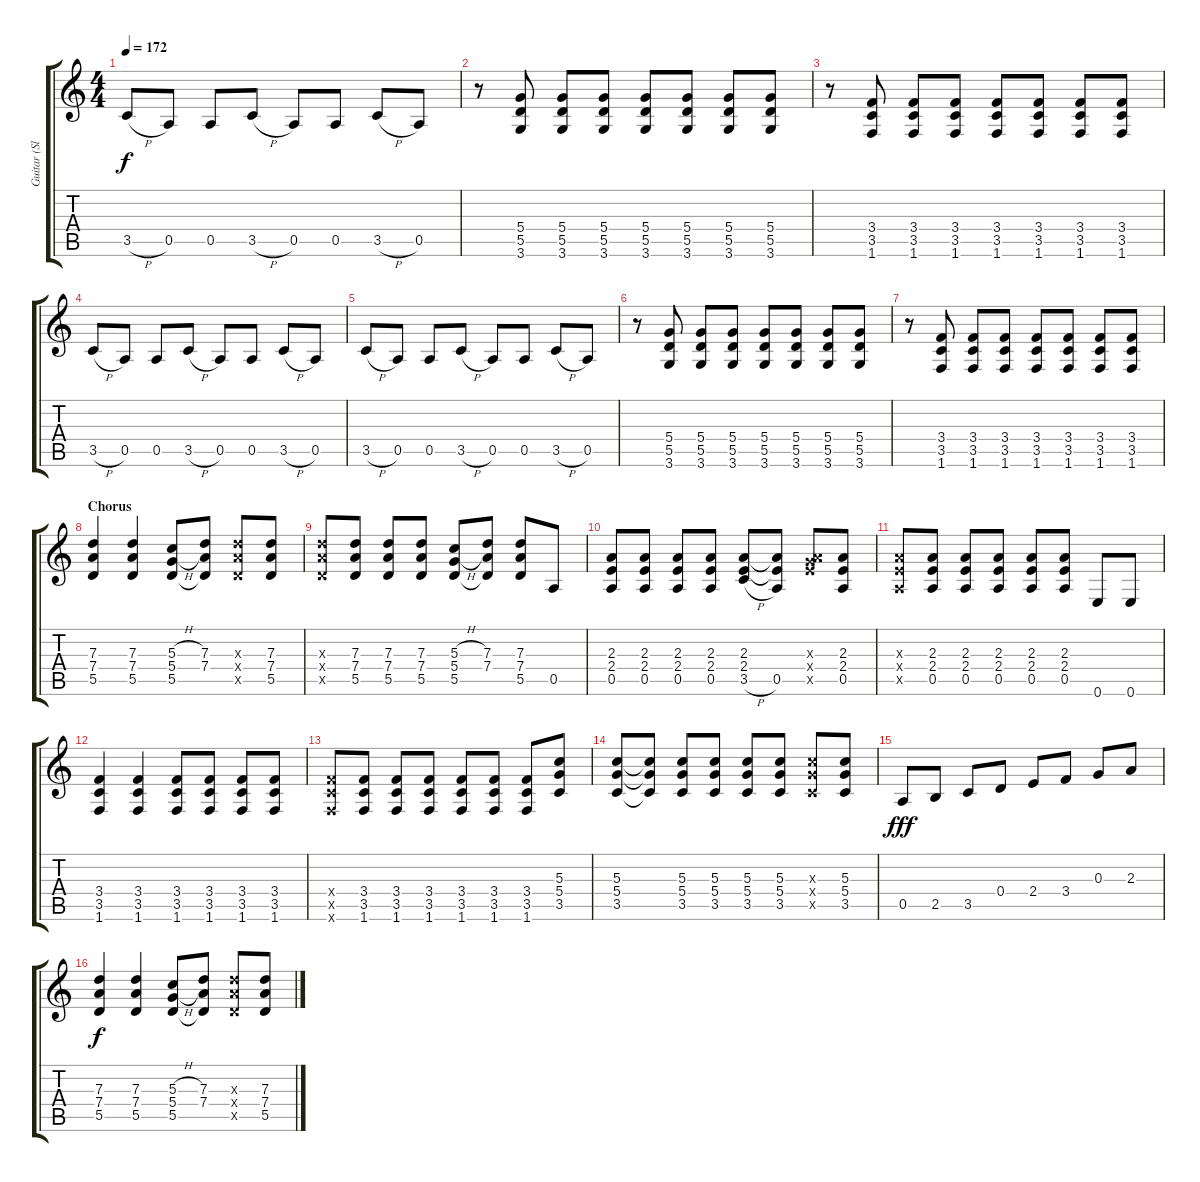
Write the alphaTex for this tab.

\track ("Guitar (Slash)" "Guitar (Sl") {instrument overdrivenguitar}
\staff {score tabs}
\tuning (E4 B3 G3 D3 A2 E2) {hide}
\ts (4 4)
\tempo 172
\clef g2
\ks c
3.5{h}.8{dy f} 0.5.8 0.5.8 3.5{h}.8 0.5.8 0.5.8 3.5{h}.8 0.5.8 |
r.8 (5.4 5.5 3.6).8 (5.4 5.5 3.6).8 (5.4 5.5 3.6).8 (5.4 5.5 3.6).8 (5.4 5.5 3.6).8 (5.4 5.5 3.6).8 (5.4 5.5 3.6).8 |
r.8 (3.4 3.5 1.6).8 (3.4 3.5 1.6).8 (3.4 3.5 1.6).8 (3.4 3.5 1.6).8 (3.4 3.5 1.6).8 (3.4 3.5 1.6).8 (3.4 3.5 1.6).8 |
3.5{h}.8 0.5.8 0.5.8 3.5{h}.8 0.5.8 0.5.8 3.5{h}.8 0.5.8 |
3.5{h}.8 0.5.8 0.5.8 3.5{h}.8 0.5.8 0.5.8 3.5{h}.8 0.5.8 |
r.8 (5.4 5.5 3.6).8 (5.4 5.5 3.6).8 (5.4 5.5 3.6).8 (5.4 5.5 3.6).8 (5.4 5.5 3.6).8 (5.4 5.5 3.6).8 (5.4 5.5 3.6).8 |
r.8 (3.4 3.5 1.6).8 (3.4 3.5 1.6).8 (3.4 3.5 1.6).8 (3.4 3.5 1.6).8 (3.4 3.5 1.6).8 (3.4 3.5 1.6).8 (3.4 3.5 1.6).8 |
\section ("" "Chorus")
(7.3 7.4 5.5).4 (7.3 7.4 5.5).4 (5.3{h} 5.4{h} 5.5).8 (7.3 7.4 5.5{t}).8 (7.3{x} 7.4{x} 5.5{x}).8 (7.3 7.4 5.5).8 |
(7.3{x} 7.4{x} 5.5{x}).8 (7.3 7.4 5.5).8 (7.3 7.4 5.5).8 (7.3 7.4 5.5).8 (5.3{h} 5.4{h} 5.5).8 (7.3 7.4 5.5{t}).8 (7.3 7.4 5.5).8 0.5.8 |
(2.3 2.4 0.5).8 (2.3 2.4 0.5).8 (2.3 2.4 0.5).8 (2.3 2.4 0.5).8 (2.3 2.4 3.5{h}).8 (2.3{t} 2.4{t} 0.5).8 (0.3{x} 7.4{x} 7.5{x}).8 (2.3 2.4 0.5).8 |
(2.3{x} 2.4{x} 0.5{x}).8 (2.3 2.4 0.5).8 (2.3 2.4 0.5).8 (2.3 2.4 0.5).8 (2.3 2.4 0.5).8 (2.3 2.4 0.5).8 0.6.8 0.6.8 |
(3.4 3.5 1.6).4 (3.4 3.5 1.6).4 (3.4 3.5 1.6).8 (3.4 3.5 1.6).8 (3.4 3.5 1.6).8 (3.4 3.5 1.6).8 |
(3.4{x} 3.5{x} 1.6{x}).8 (3.4 3.5 1.6).8 (3.4 3.5 1.6).8 (3.4 3.5 1.6).8 (3.4 3.5 1.6).8 (3.4 3.5 1.6).8 (3.4 3.5 1.6).8 (5.3 5.4 3.5).8 |
(5.3 5.4 3.5).8 (5.3{t} 5.4{t} 3.5{t}).8 (5.3 5.4 3.5).8 (5.3 5.4 3.5).8 (5.3 5.4 3.5).8 (5.3 5.4 3.5).8 (5.3{x} 5.4{x} 3.5{x}).8 (5.3 5.4 3.5).8 |
0.5.8{dy fff} 2.5.8 3.5.8 0.4.8 2.4.8 3.4.8 0.3.8 2.3.8 |
(7.3 7.4 5.5).4{dy f} (7.3 7.4 5.5).4 (5.3{h} 5.4{h} 5.5).8 (7.3 7.4 5.5{t}).8 (7.3{x} 7.4{x} 5.5{x}).8 (7.3 7.4 5.5).8
